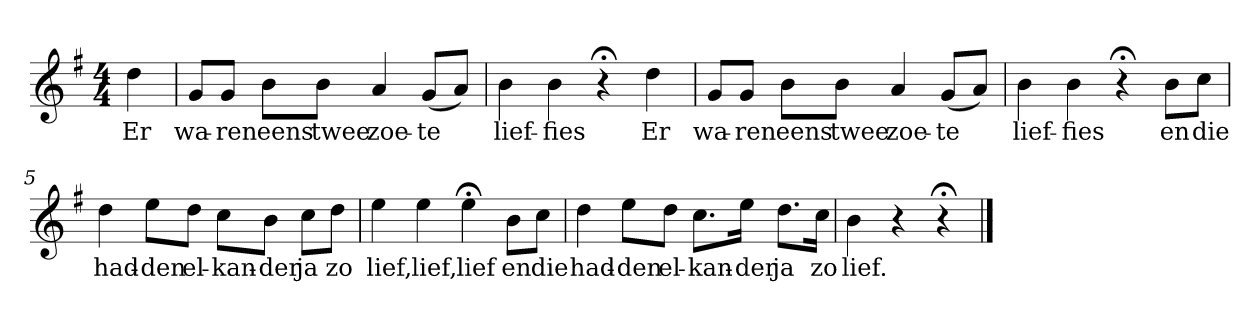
**kern	**text
*part1	*part1
*staff1	*staff1
*k[f#]	*
*G:	*
*M4/4	*
*MM120	*
=	=
4dd	Er
=1	=1
8gL	wa-
8gJ	-ren
8bL	eens
8bJ	twee
4a	zoe-
(8gL	-te
8aJ)	.
=2	=2
4b	lief-
4b	-fies
4r;<	.
4dd	Er
=3	=3
8gL	wa-
8gJ	-ren
8bL	eens
8bJ	twee
4a	zoe-
(8gL	-te
8aJ)	.
=4	=4
4b	lief-
4b	-fies
4r;<	.
8bL	en
8ccJ	die
=5	=5
4dd	had-
8eeL	-den
8ddJ	el-
8ccL	-kan-
8bJ	-der
8ccL	ja
8ddJ	zo
=6	=6
4ee	lief,
4ee	lief,
4ee;<	lief
8bL	en
8ccJ	die
=7	=7
4dd	had-
8eeL	-den
8ddJ	el-
8.ccL	-kan-
16eeJk	-der
8.ddL	ja
16ccJk	zo
=8	=8
4b	lief.
4r	.
4r;<	.
==	==
*-	*-
